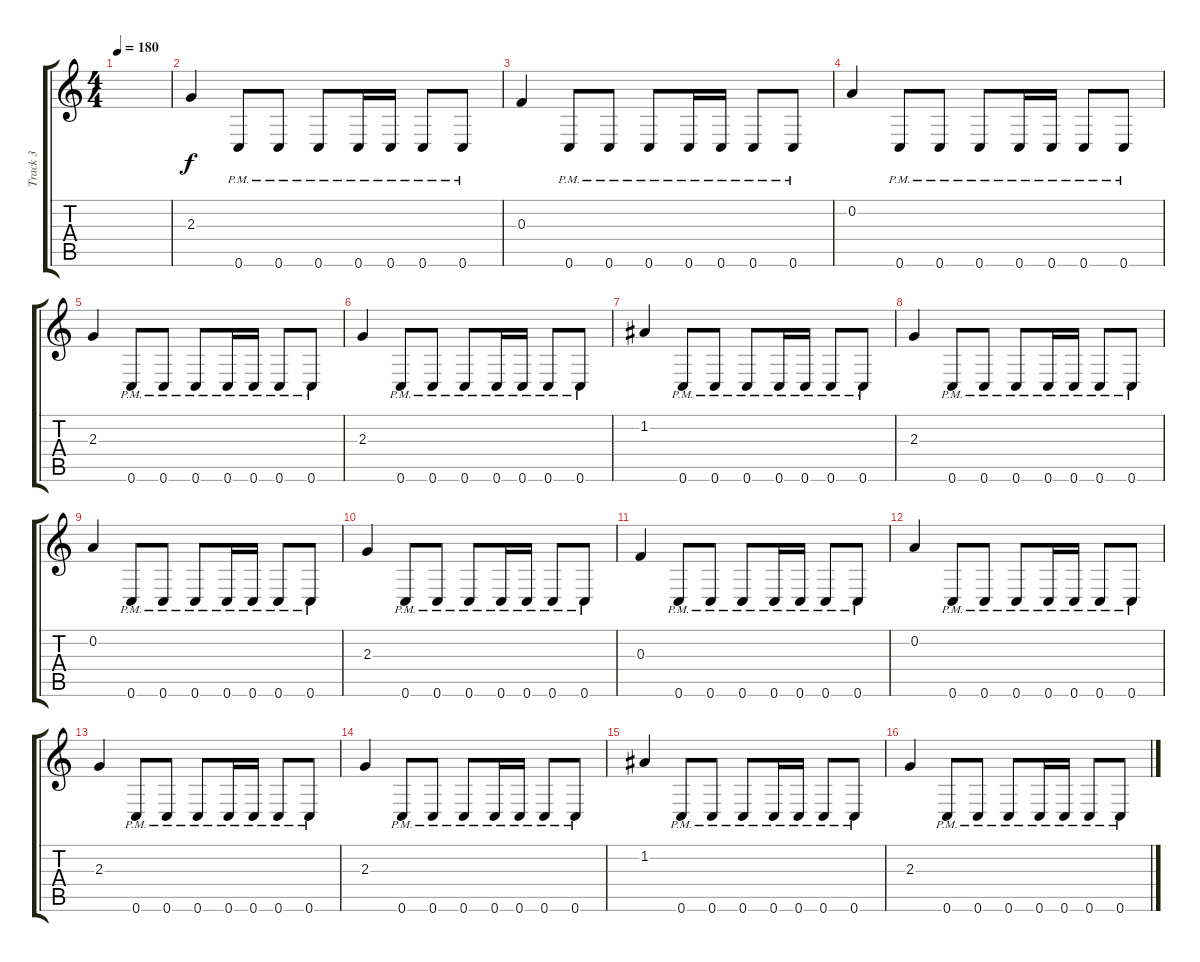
\track ("Track 3" "Track 3") {instrument distortionguitar}
\staff {score tabs}
\tuning (D4 A3 F3 C3 G2 C2) {hide}
\ts (4 4)
\tempo 180
\clef g2
\ks c
|
2.3.4 0.6{pm}.8 0.6{pm}.8 0.6{pm}.8 0.6{pm}.16 0.6{pm}.16 0.6{pm}.8 0.6{pm}.8 |
0.3.4 0.6{pm}.8 0.6{pm}.8 0.6{pm}.8 0.6{pm}.16 0.6{pm}.16 0.6{pm}.8 0.6{pm}.8 |
0.2.4 0.6{pm}.8 0.6{pm}.8 0.6{pm}.8 0.6{pm}.16 0.6{pm}.16 0.6{pm}.8 0.6{pm}.8 |
2.3.4 0.6{pm}.8 0.6{pm}.8 0.6{pm}.8 0.6{pm}.16 0.6{pm}.16 0.6{pm}.8 0.6{pm}.8 |
2.3.4 0.6{pm}.8 0.6{pm}.8 0.6{pm}.8 0.6{pm}.16 0.6{pm}.16 0.6{pm}.8 0.6{pm}.8 |
1.2.4 0.6{pm}.8 0.6{pm}.8 0.6{pm}.8 0.6{pm}.16 0.6{pm}.16 0.6{pm}.8 0.6{pm}.8 |
2.3.4 0.6{pm}.8 0.6{pm}.8 0.6{pm}.8 0.6{pm}.16 0.6{pm}.16 0.6{pm}.8 0.6{pm}.8 |
0.2.4 0.6{pm}.8 0.6{pm}.8 0.6{pm}.8 0.6{pm}.16 0.6{pm}.16 0.6{pm}.8 0.6{pm}.8 |
2.3.4 0.6{pm}.8 0.6{pm}.8 0.6{pm}.8 0.6{pm}.16 0.6{pm}.16 0.6{pm}.8 0.6{pm}.8 |
0.3.4 0.6{pm}.8 0.6{pm}.8 0.6{pm}.8 0.6{pm}.16 0.6{pm}.16 0.6{pm}.8 0.6{pm}.8 |
0.2.4 0.6{pm}.8 0.6{pm}.8 0.6{pm}.8 0.6{pm}.16 0.6{pm}.16 0.6{pm}.8 0.6{pm}.8 |
2.3.4 0.6{pm}.8 0.6{pm}.8 0.6{pm}.8 0.6{pm}.16 0.6{pm}.16 0.6{pm}.8 0.6{pm}.8 |
2.3.4 0.6{pm}.8 0.6{pm}.8 0.6{pm}.8 0.6{pm}.16 0.6{pm}.16 0.6{pm}.8 0.6{pm}.8 |
1.2.4 0.6{pm}.8 0.6{pm}.8 0.6{pm}.8 0.6{pm}.16 0.6{pm}.16 0.6{pm}.8 0.6{pm}.8 |
2.3.4 0.6{pm}.8 0.6{pm}.8 0.6{pm}.8 0.6{pm}.16 0.6{pm}.16 0.6{pm}.8 0.6{pm}.8
